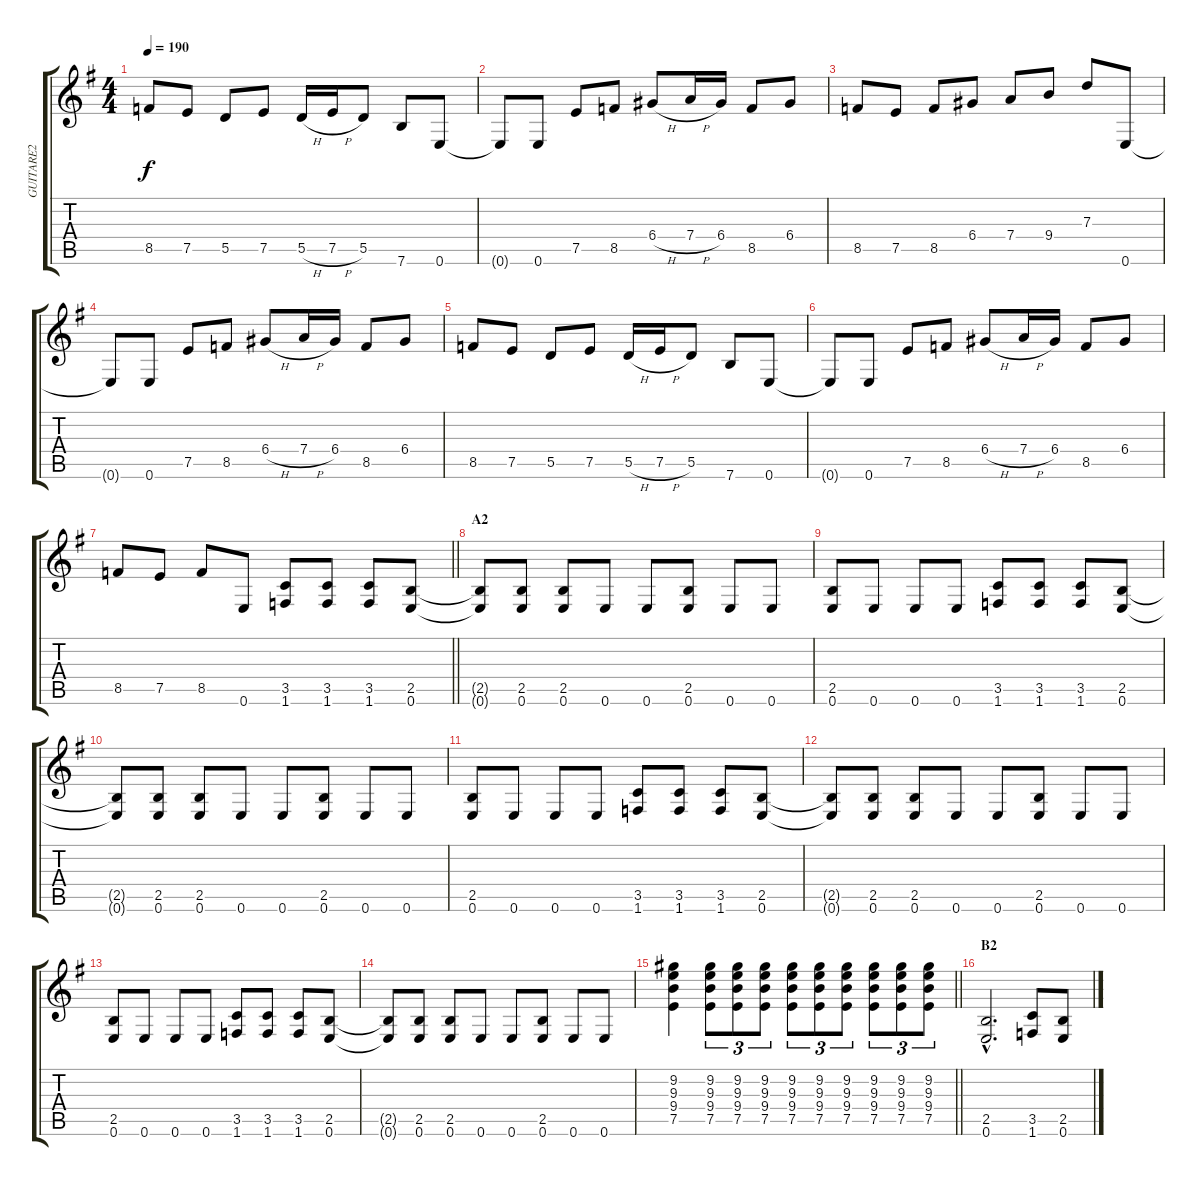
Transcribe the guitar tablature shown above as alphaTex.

\track ("GUITARE2" "GUITARE2") {instrument distortionguitar}
\staff {score tabs}
\tuning (E4 B3 G3 D3 A2 E2) {hide}
\ts (4 4)
\tempo 190
\clef g2
\ks g
8.5.8{dy f} 7.5.8 5.5.8 7.5.8 5.5{h}.16 7.5{h}.16 5.5.8 7.6.8 0.6.8 |
0.6{t}.8 0.6.8 7.5.8 8.5.8 6.4{h}.8 7.4{h}.16 6.4.16 8.5.8 6.4.8 |
8.5.8 7.5.8 8.5.8 6.4.8 7.4.8 9.4.8 7.3.8 0.6.8 |
0.6{t}.8 0.6.8 7.5.8 8.5.8 6.4{h}.8 7.4{h}.16 6.4.16 8.5.8 6.4.8 |
8.5.8 7.5.8 5.5.8 7.5.8 5.5{h}.16 7.5{h}.16 5.5.8 7.6.8 0.6.8 |
0.6{t}.8 0.6.8 7.5.8 8.5.8 6.4{h}.8 7.4{h}.16 6.4.16 8.5.8 6.4.8 |
\barLineRight lightlight
8.5.8 7.5.8 8.5.8 0.6.8 (3.5 1.6).8 (3.5 1.6).8 (3.5 1.6).8 (2.5 0.6).8 |
\section ("" "A2")
(2.5{t} 0.6{t}).8 (2.5 0.6).8 (2.5 0.6).8 0.6.8 0.6.8 (2.5 0.6).8 0.6.8 0.6.8 |
(2.5 0.6).8 0.6.8 0.6.8 0.6.8 (3.5 1.6).8 (3.5 1.6).8 (3.5 1.6).8 (2.5 0.6).8 |
(2.5{t} 0.6{t}).8 (2.5 0.6).8 (2.5 0.6).8 0.6.8 0.6.8 (2.5 0.6).8 0.6.8 0.6.8 |
(2.5 0.6).8 0.6.8 0.6.8 0.6.8 (3.5 1.6).8 (3.5 1.6).8 (3.5 1.6).8 (2.5 0.6).8 |
(2.5{t} 0.6{t}).8 (2.5 0.6).8 (2.5 0.6).8 0.6.8 0.6.8 (2.5 0.6).8 0.6.8 0.6.8 |
(2.5 0.6).8 0.6.8 0.6.8 0.6.8 (3.5 1.6).8 (3.5 1.6).8 (3.5 1.6).8 (2.5 0.6).8 |
(2.5{t} 0.6{t}).8 (2.5 0.6).8 (2.5 0.6).8 0.6.8 0.6.8 (2.5 0.6).8 0.6.8 0.6.8 |
\barLineRight lightlight
(9.2 9.3 9.4 7.5).4 (9.2 9.3 9.4 7.5).8{tu (3 2)} (9.2 9.3 9.4 7.5).8{tu (3 2)} (9.2 9.3 9.4 7.5).8{tu (3 2)} (9.2 9.3 9.4 7.5).8{tu (3 2)} (9.2 9.3 9.4 7.5).8{tu (3 2)} (9.2 9.3 9.4 7.5).8{tu (3 2)} (9.2 9.3 9.4 7.5).8{tu (3 2)} (9.2 9.3 9.4 7.5).8{tu (3 2)} (9.2 9.3 9.4 7.5).8{tu (3 2)} |
\section ("" "B2")
(2.5{hac} 0.6{hac}).2{d} (3.5 1.6).8 (2.5 0.6).8
